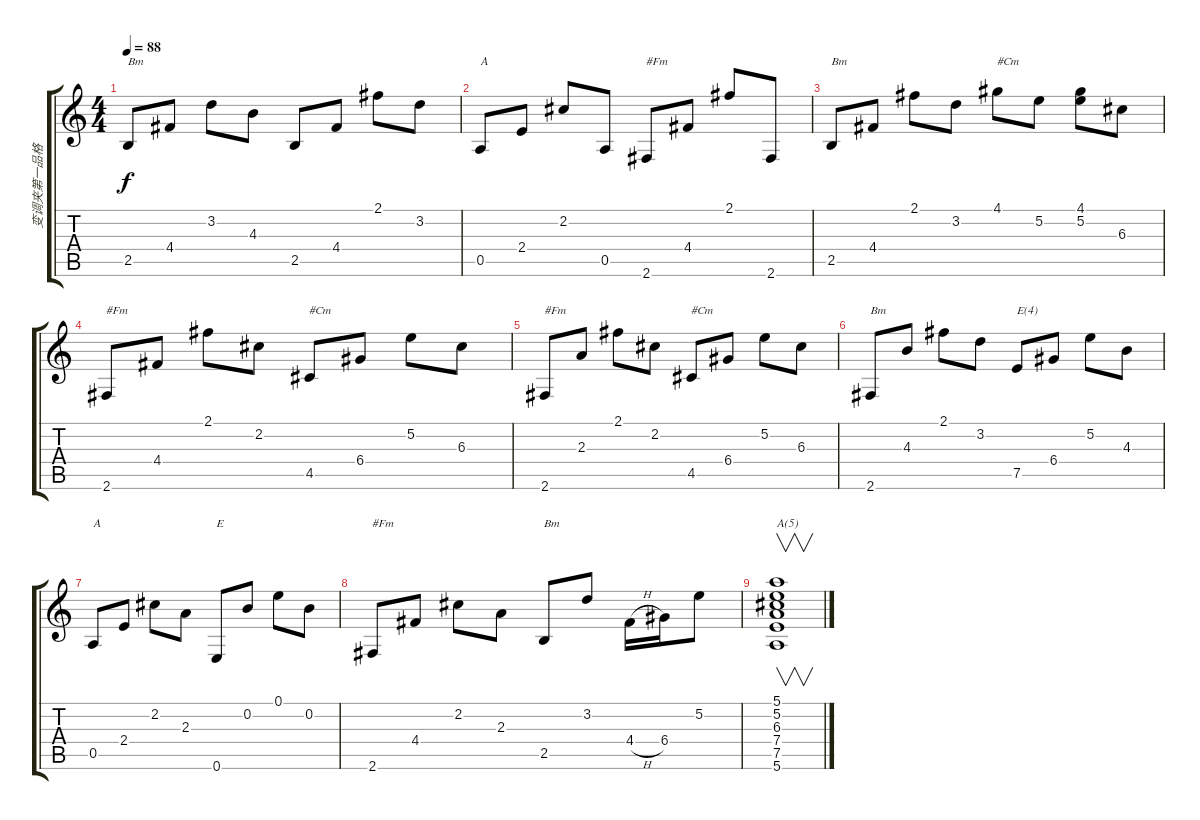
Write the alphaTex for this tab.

\track ("变调夹第一品格" "变调夹第一品格") {instrument acousticguitarnylon}
\staff {score tabs}
\tuning (E4 B3 G3 D3 A2 E2) {hide}
\ts (4 4)
\tempo 88
\clef g2
\ks c
2.5.8{txt "Bm" dy f} 4.4.8 3.2.8 4.3.8 2.5.8 4.4.8 2.1.8 3.2.8 |
0.5.8{txt "A"} 2.4.8 2.2.8 0.5.8 2.6.8{txt "#Fm"} 4.4.8 2.1.8 2.6.8 |
2.5.8{txt "Bm"} 4.4.8 2.1.8 3.2.8 4.1.8{txt "#Cm"} 5.2.8 (4.1 5.2).8 6.3.8 |
2.6.8{txt "#Fm"} 4.4.8 2.1.8 2.2.8 4.5.8{txt "#Cm"} 6.4.8 5.2.8 6.3.8 |
2.6.8{txt "#Fm"} 2.3.8 2.1.8 2.2.8 4.5.8{txt "#Cm"} 6.4.8 5.2.8 6.3.8 |
2.6.8{txt "Bm"} 4.3.8 2.1.8 3.2.8 7.5.8{txt "E(4)"} 6.4.8 5.2.8 4.3.8 |
0.5.8{txt "A"} 2.4.8 2.2.8 2.3.8 0.6.8{txt "E"} 0.2.8 0.1.8 0.2.8 |
2.6.8{txt "#Fm"} 4.4.8 2.2.8 2.3.8 2.5.8{txt "Bm"} 3.2.8 4.4{h}.16 6.4.16 5.2.8 |
(5.1 5.2 6.3 7.4 7.5 5.6).1{v txt "A(5)"}
